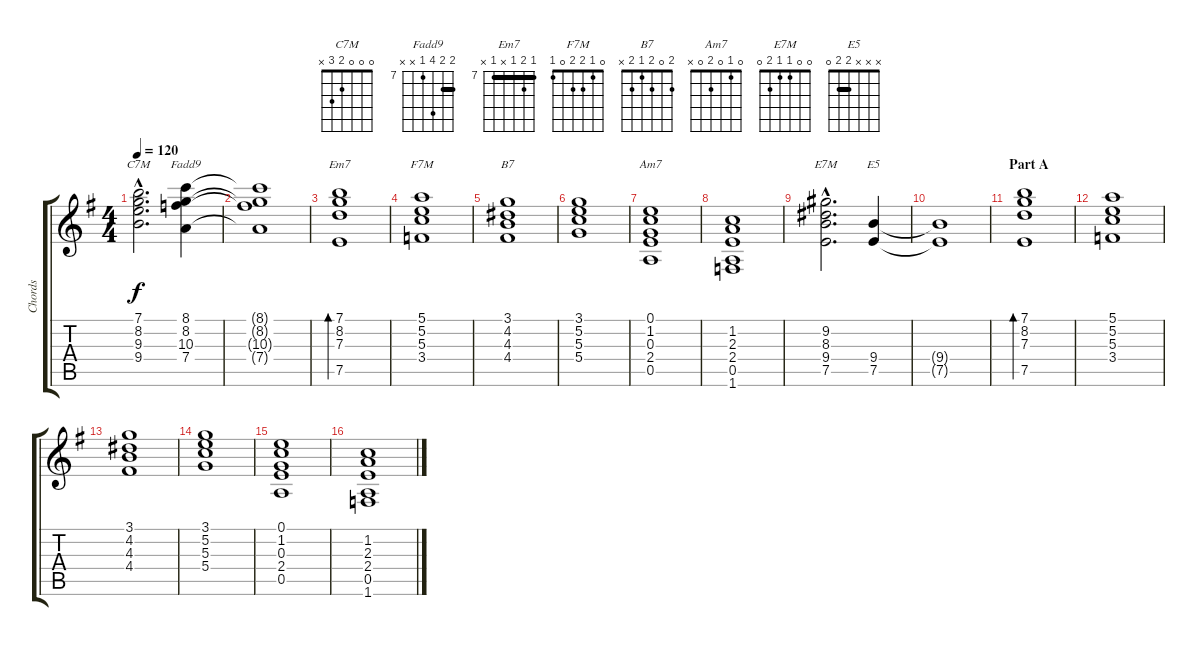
\track ("Chords" "Chords") {instrument electricguitarjazz}
\staff {score tabs}
\tuning (E4 B3 G3 D3 A2 E2) {hide}
\chord ("C7M" 0 0 0 2 3 x)
\chord ("Fadd9" 8 8 10 7 x x) {firstfret 7 barre 8}
\chord ("Em7" 7 8 7 x 7 x) {firstfret 7 barre 7}
\chord ("F7M" 0 1 2 2 0 1)
\chord ("B7" 2 0 2 1 2 x)
\chord ("Am7" 0 1 0 2 0 x)
\chord ("E7M" 0 0 1 1 2 0)
\chord ("E5" x x x 2 2 0) {barre 2}
\ts (4 4)
\tempo 120
\clef g2
\ks eminor
(7.1{hac} 8.2{hac} 9.3{hac} 9.4{hac}).2{d ch "C7M" dy f} (8.1 8.2 10.3 7.4).4{ch "Fadd9"} |
(8.1{t} 8.2{t} 10.3{t} 7.4{t}).1 |
(7.1 8.2 7.3 7.5).1{bd 120 ch "Em7"} |
(5.1 5.2 5.3 3.4).1{ch "F7M"} |
(3.1 4.2 4.3 4.4).1{ch "B7"} |
(3.1 5.2 5.3 5.4).1 |
(0.1 1.2 0.3 2.4 0.5).1{ch "Am7"} |
(1.2 2.3 2.4 0.5 1.6).1 |
(9.2{hac} 8.3{hac} 9.4{hac} 7.5{hac}).2{d ch "E7M"} (9.4 7.5).4{ch "E5"} |
(9.4{t} 7.5{t}).1 |
\section ("" "Part A")
(7.1 8.2 7.3 7.5).1{bd 120} |
(5.1 5.2 5.3 3.4).1 |
(3.1 4.2 4.3 4.4).1 |
(3.1 5.2 5.3 5.4).1 |
(0.1 1.2 0.3 2.4 0.5).1 |
(1.2 2.3 2.4 0.5 1.6).1
